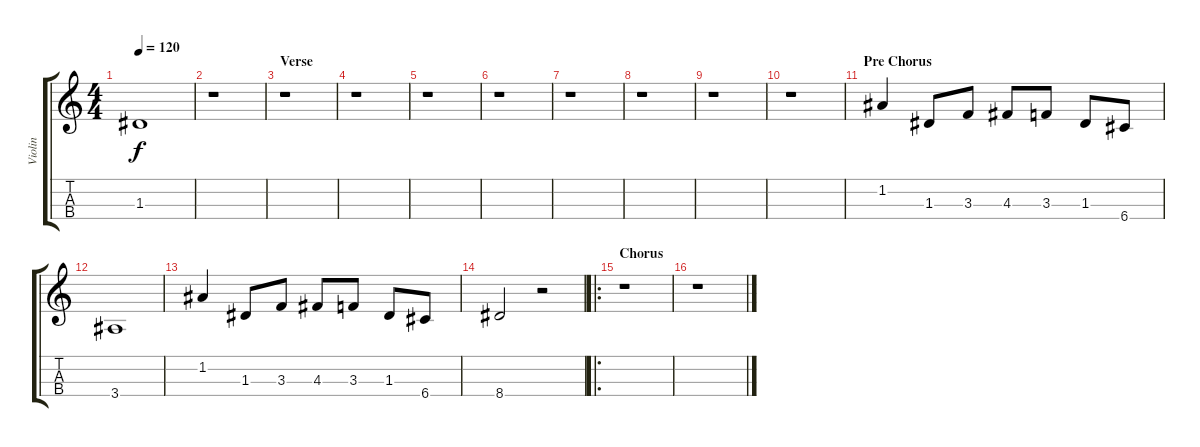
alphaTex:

\track ("Violin" "Violin") {instrument fiddle}
\staff {score tabs}
\tuning (E5 A4 D4 G3) {hide}
\ts (4 4)
\tempo 120
\clef g2
\ks c
1.3.1{dy f} |
r.1 |
\section ("" "Verse")
r.1 |
r.1 |
r.1 |
r.1 |
r.1 |
r.1 |
r.1 |
r.1 |
\section ("" "Pre Chorus")
1.2.4 1.3.8 3.3.8 4.3.8 3.3.8 1.3.8 6.4.8 |
3.4.1 |
1.2.4 1.3.8 3.3.8 4.3.8 3.3.8 1.3.8 6.4.8 |
8.4.2 r.2 |
\ro
\section ("" "Chorus")
r.1 |
r.1
